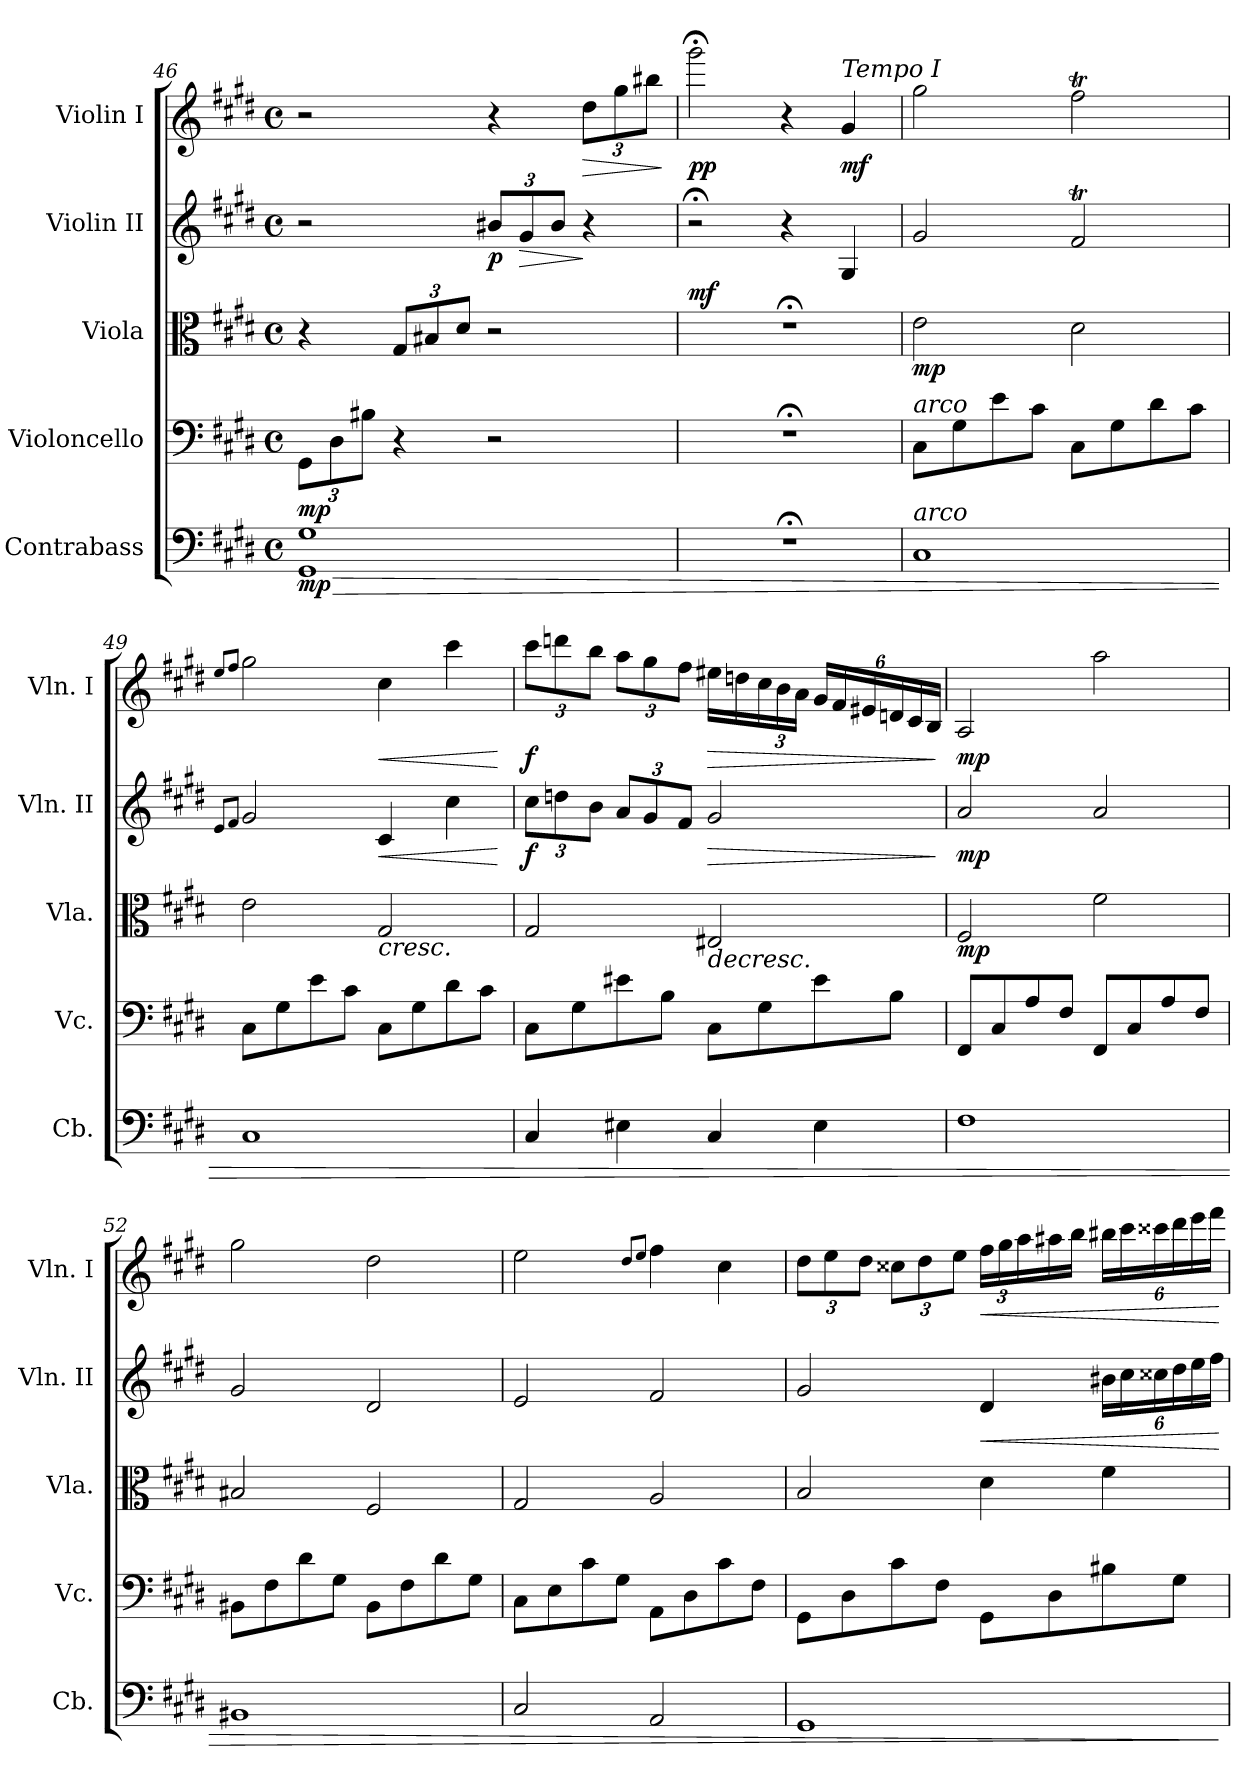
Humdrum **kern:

**kern	**dynam	**kern	**dynam	**kern	**dynam	**kern	**dynam	**kern	**dynam
*part5	*part5	*part4	*part4	*part3	*part3	*part2	*part2	*part1	*part1
*staff5	*staff5	*staff4	*staff4	*staff3	*staff3	*staff2	*staff2	*staff1	*staff1
*I"Contrabass	*	*I"Violoncello	*	*I"Viola	*	*I"Violin II	*	*I"Violin I	*
*I'Cb.	*	*I'Vc.	*	*I'Vla.	*	*I'Vln. II	*	*I'Vln. I	*
*clefF4	*	*clefF4	*	*clefC3	*	*clefG2	*	*clefG2	*
*ITrd7c12	*	*	*	*	*	*	*	*	*
*k[f#c#g#d#]	*	*k[f#c#g#d#]	*	*k[f#c#g#d#]	*	*k[f#c#g#d#]	*	*k[f#c#g#d#]	*
*M4/4	*	*M4/4	*	*M4/4	*	*M4/4	*	*M4/4	*
*met(c)	*	*met(c)	*	*met(c)	*	*met(c)	*	*met(c)	*
*MM44	*	*MM44	*	*MM44	*	*MM44	*	*MM44	*
=46	=46	=46	=46	=46	=46	=46	=46	=46	=46
!	!LO:HP:b	!	!	!	!	!	!	!	!
*	*	*Xbrackettup	*	*	*	*	*	*	*
!	!LO:DY:n=1:b	!	!LO:DY:b	!	!	!	!	!	!
1GGG# 1GG#	> mp	12GG#\L	mp	4r	.	2r	.	2r	.
.	.	12D#\	.	.	.	.	.	.	.
.	.	12B#X\J	.	.	.	.	.	.	.
*	*	*	*	*Xbrackettup	*	*	*	*	*
.	.	4r	.	12G#/L	.	.	.	.	.
.	.	.	.	12B#X/	.	.	.	.	.
.	.	.	.	12d#/J	.	.	.	.	.
*	*	*	*	*	*	*Xbrackettup	*	*	*
!	!	!	!	!	!	!	!LO:DY:b	!	!
.	.	2r	.	2r	.	12b#X/L	p	4r	.
!	!	!	!	!	!	!	!LO:HP:b	!	!
.	.	.	.	.	.	12g#/	>	.	.
.	.	.	.	.	.	12b#/J	.	.	.
*	*	*	*	*	*	*	*	*Xbrackettup	*
*	*	*	*	*	*	*	*	*MM25	*
!	!	!	!	!	!	!	!	!	!LO:HP:b
.	.	.	.	.	.	4r	]	12dd#\L	>
.	.	.	.	.	.	.	.	12gg#\	.
*	*	*	*	*	*	*	*	*MM20	*
.	.	.	.	.	.	.	.	12bb#X\J	.
.	.	.	.	.	.	.	.	.	]
=47	=47	=47	=47	=47	=47	=47	=47	=47	=47
!	!	!	!	!	!LO:DY:a	!	!	!	!LO:DY:b
1r;<	.	1r;<	.	1r;<	mf	2r;<	.	2ggg#;<\	pp
*	*	*	*	*	*	*	*	*MM50	*
.	.	.	.	.	.	4r	.	4r	.
*	*	*	*	*	*	*	*	*MM58	*
!	!	!	!	!	!	!	!	!LO:TX:a:i:t=Tempo I	!
!	!	!	!	!	!	!	!	!	!LO:DY:b
.	.	.	.	.	.	4G#/	.	4g#/	mf
=48	=48	=48	=48	=48	=48	=48	=48	=48	=48
!	!	!LO:TX:a:i:t=arco	!	!	!	!	!	!	!
!LO:TX:a:i:t=arco	!	!	!	!	!	!	!	!	!
!	!	!	!	!	!LO:DY:b	!	!	!	!
1CC#	.	8C#\L	.	2e\	mp	2g#/	.	2gg#\	.
.	.	8G#\	.	.	.	.	.	.	.
.	.	8e\	.	.	.	.	.	.	.
.	.	8c#\J	.	.	.	.	.	.	.
.	.	8C#\L	.	2d#\	.	2f#T/	.	2ff#T\	.
.	.	8G#\	.	.	.	.	.	.	.
.	.	8d#\	.	.	.	.	.	.	.
.	.	8c#\J	.	.	.	.	.	.	.
=49	=49	=49	=49	=49	=49	=49	=49	=49	=49
.	.	.	.	.	.	8qe/L	.	8qee/L	.
.	.	.	.	.	.	8qf#/J	.	8qff#/J	.
1CC#	.	8C#\L	.	2e\	.	2g#/	.	2gg#\	.
.	.	8G#\	.	.	.	.	.	.	.
.	.	8e\	.	.	.	.	.	.	.
.	.	8c#\J	.	.	.	.	.	.	.
!	!	!	!	!	!LO:HP:b	!	!LO:HP:b	!	!LO:HP:b
.	.	8C#\L	.	2G#/	<	4c#/	<	4cc#\	<
.	.	8G#\	.	.	.	.	.	.	.
.	.	8d#\	.	.	.	4cc#\	.	4ccc#\	.
.	.	8c#\J	.	.	.	.	.	.	.
.	.	.	.	.	.	.	[	.	[
!!LO:PB:g=z
=50	=50	=50	=50	=50	=50	=50	=50	=50	=50
!	!	!	!	!	!	!	!LO:DY:b	!	!LO:DY:b
4CC#/	.	8C#\L	.	2G#/	.	12cc#\L	f	12ccc#\L	f
.	.	.	.	.	.	12ddn\	.	12dddn\	.
.	.	8G#\	.	.	.	.	.	.	.
.	.	.	.	.	.	12b\J	.	12bb\J	.
4EE#X\	.	8e#X\	.	.	.	12a/L	.	12aa\L	.
.	.	.	.	.	.	12g#/	.	12gg#\	.
.	.	8B\J	.	.	.	.	.	.	.
.	.	.	.	.	.	12f#/J	.	12ff#\J	.
!	!	!	!	!	!LO:HP:b	!	!LO:HP:b	!	!LO:HP:b
4CC#/	.	8C#\L	.	2E#X/	>	2g#/	>	16ee#X\LL	>
.	.	.	.	.	.	.	.	16ddn\	.
.	.	8G#\	.	.	.	.	.	24cc#\	.
.	.	.	.	.	.	.	.	24b\	.
.	.	.	.	.	.	.	.	24a\JJ	.
4EE#\	.	8e#\	.	.	.	.	.	24g#/LL	.
.	.	.	.	.	.	.	.	24f#/	.
.	.	.	.	.	.	.	.	24e#X/	.
.	.	8B\J	.	.	.	.	.	24dn/	.
.	.	.	.	.	.	.	.	24c#/	.
.	.	.	.	.	.	.	.	24B/JJ	.
.	.	.	.	.	[	.	]	.	]
=51	=51	=51	=51	=51	=51	=51	=51	=51	=51
!	!	!	!	!	!LO:DY:b	!	!LO:DY:b	!	!LO:DY:b
1FF#	.	8FF#/L	.	2F#/	mp	2a/	mp	2A/	mp
.	.	8C#/	.	.	.	.	.	.	.
.	.	8A/	.	.	.	.	.	.	.
.	.	8F#/J	.	.	.	.	.	.	.
.	.	8FF#/L	.	2f#\	.	2a/	.	2aa\	.
.	.	8C#/	.	.	.	.	.	.	.
.	.	8A/	.	.	.	.	.	.	.
.	.	8F#/J	.	.	.	.	.	.	.
=52	=52	=52	=52	=52	=52	=52	=52	=52	=52
1BBB#X	.	8BB#X\L	.	2B#X/	.	2g#/	.	2gg#\	.
.	.	8F#\	.	.	.	.	.	.	.
.	.	8d#\	.	.	.	.	.	.	.
.	.	8G#\J	.	.	.	.	.	.	.
.	.	8BB#\L	.	2F#/	.	2d#/	.	2dd#\	.
.	.	8F#\	.	.	.	.	.	.	.
.	.	8d#\	.	.	.	.	.	.	.
.	.	8G#\J	.	.	.	.	.	.	.
=53	=53	=53	=53	=53	=53	=53	=53	=53	=53
2CC#/	.	8C#\L	.	2G#/	.	2e/	.	2ee\	.
.	.	8E\	.	.	.	.	.	.	.
.	.	8c#\	.	.	.	.	.	.	.
.	.	8G#\J	.	.	.	.	.	.	.
.	.	.	.	.	.	.	.	8qdd#/L	.
.	.	.	.	.	.	.	.	8qee/J	.
2AAA/	.	8AA\L	.	2A/	.	2f#/	.	4ff#\	.
.	.	8D#\	.	.	.	.	.	.	.
.	.	8c#\	.	.	.	.	.	4cc#\	.
.	.	8F#\J	.	.	.	.	.	.	.
!!LO:LB:g=z
=54	=54	=54	=54	=54	=54	=54	=54	=54	=54
1GGG#	.	8GG#\L	.	2B/	.	2g#/	.	12dd#\L	.
.	.	.	.	.	.	.	.	12ee\	.
.	.	8D#\	.	.	.	.	.	.	.
.	.	.	.	.	.	.	.	12dd#\J	.
.	.	8c#\	.	.	.	.	.	12cc##X\L	.
.	.	.	.	.	.	.	.	12dd#\	.
.	.	8F#\J	.	.	.	.	.	.	.
.	.	.	.	.	.	.	.	12ee\J	.
!	!	!	!	!	!	!	!LO:HP:b	!	!LO:HP:b
.	.	8GG#\L	.	4d#\	.	4d#/	<	24ff#\LL	<
.	.	.	.	.	.	.	.	24gg#\	.
.	.	.	.	.	.	.	.	24aa\	.
.	.	8D#\	.	.	.	.	.	16aa#X\	.
.	.	.	.	.	.	.	.	16bb\JJ	.
.	.	8B#X\	.	4f#\	.	24b#X\LL	.	24bb#X\LL	.
.	.	.	.	.	.	24cc#\	.	24ccc#\	.
.	.	.	.	.	.	24cc##X\	.	24ccc##X\	.
.	.	8G#\J	.	.	.	24dd#\	.	24ddd#\	.
.	.	.	.	.	.	24ee\	.	24eee\	.
.	.	.	.	.	.	24ff#\JJ	.	24fff#\JJ	.
.	]	.	.	.	]	.	[	.	[
=	=	=	=	=	=	=	=	=	=
*-	*-	*-	*-	*-	*-	*-	*-	*-	*-
